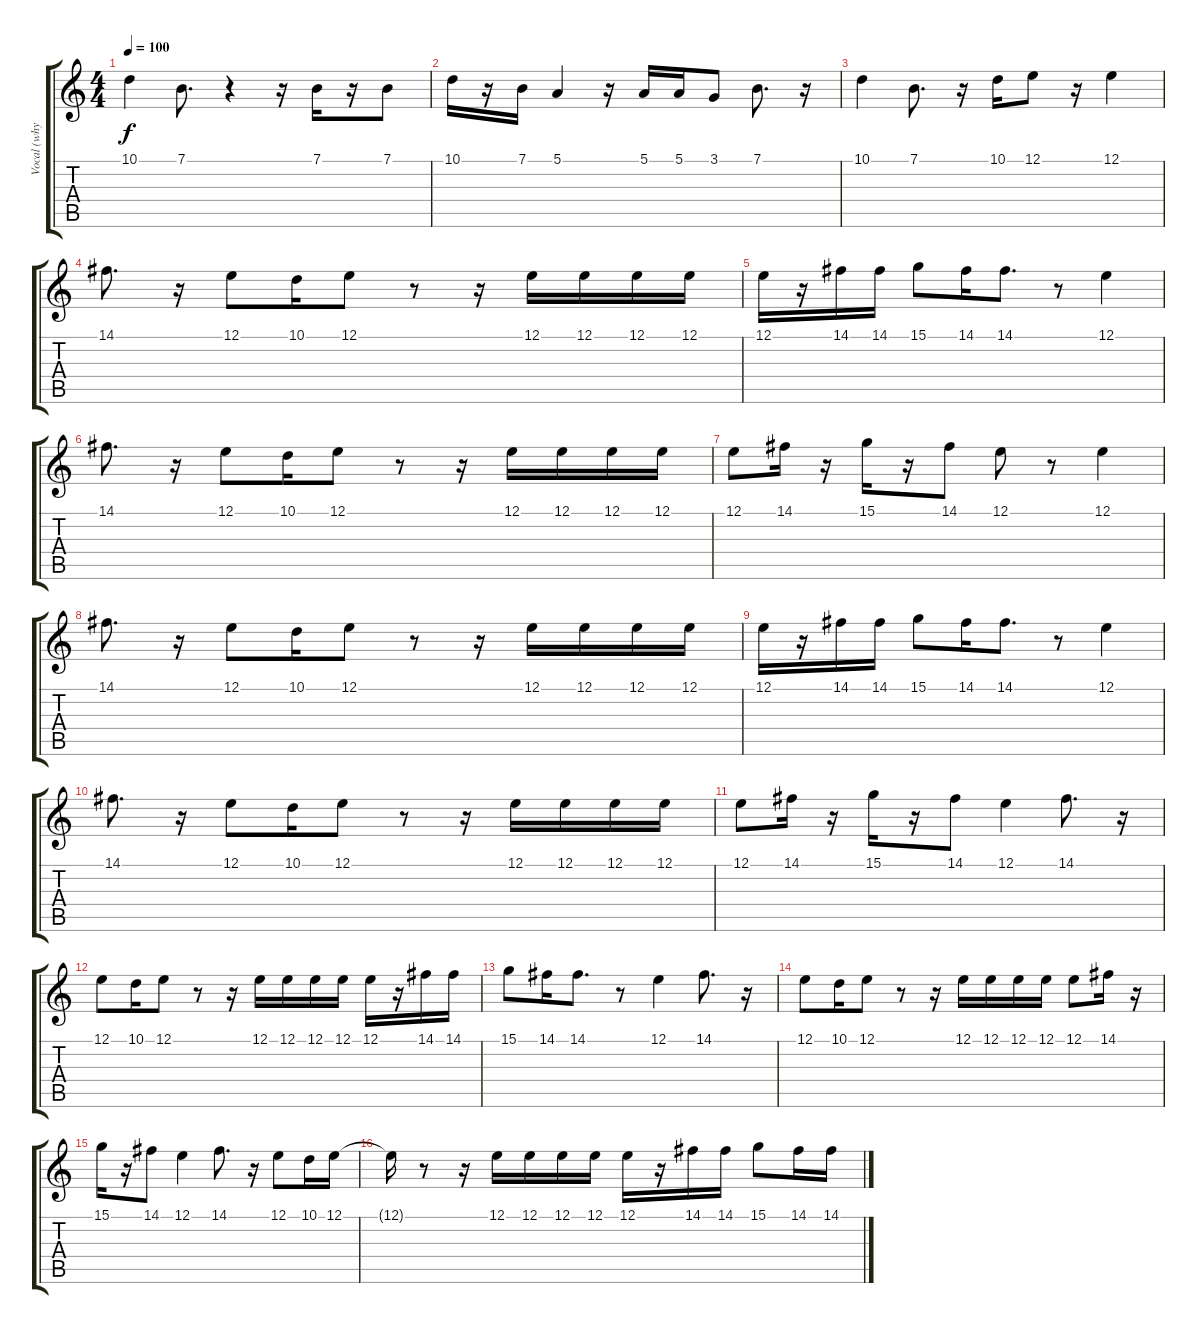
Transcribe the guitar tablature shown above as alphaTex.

\track ("Vocal (why include this?)" "Vocal (why") {instrument panflute}
\staff {score tabs}
\tuning (E4 B3 G3 D3 A2 E2) {hide}
\ts (4 4)
\tempo 100
\clef g2
\ks c
10.1.4{dy f} 7.1.8{d} r.4 r.16 7.1.16 r.16 7.1.8 |
10.1.16 r.16 7.1.16 5.1.4 r.16 5.1.16 5.1.16 3.1.8 7.1.8{d} r.16 |
10.1.4 7.1.8{d} r.16 10.1.16 12.1.8 r.16 12.1.4 |
14.1.8{d} r.16 12.1.8 10.1.16 12.1.8 r.8 r.16 12.1.16 12.1.16 12.1.16 12.1.16 |
12.1.16 r.16 14.1.16 14.1.16 15.1.8 14.1.16 14.1.8{d} r.8 12.1.4 |
14.1.8{d} r.16 12.1.8 10.1.16 12.1.8 r.8 r.16 12.1.16 12.1.16 12.1.16 12.1.16 |
12.1.8 14.1.16 r.16 15.1.16 r.16 14.1.8 12.1.8 r.8 12.1.4 |
14.1.8{d} r.16 12.1.8 10.1.16 12.1.8 r.8 r.16 12.1.16 12.1.16 12.1.16 12.1.16 |
12.1.16 r.16 14.1.16 14.1.16 15.1.8 14.1.16 14.1.8{d} r.8 12.1.4 |
14.1.8{d} r.16 12.1.8 10.1.16 12.1.8 r.8 r.16 12.1.16 12.1.16 12.1.16 12.1.16 |
12.1.8 14.1.16 r.16 15.1.16 r.16 14.1.8 12.1.4 14.1.8{d} r.16 |
12.1.8 10.1.16 12.1.8 r.8 r.16 12.1.16 12.1.16 12.1.16 12.1.16 12.1.16 r.16 14.1.16 14.1.16 |
15.1.8 14.1.16 14.1.8{d} r.8 12.1.4 14.1.8{d} r.16 |
12.1.8 10.1.16 12.1.8 r.8 r.16 12.1.16 12.1.16 12.1.16 12.1.16 12.1.8 14.1.16 r.16 |
15.1.16 r.16 14.1.8 12.1.4 14.1.8{d} r.16 12.1.8 10.1.16 12.1.16 |
12.1{t}.16 r.8 r.16 12.1.16 12.1.16 12.1.16 12.1.16 12.1.16 r.16 14.1.16 14.1.16 15.1.8 14.1.16 14.1.16
